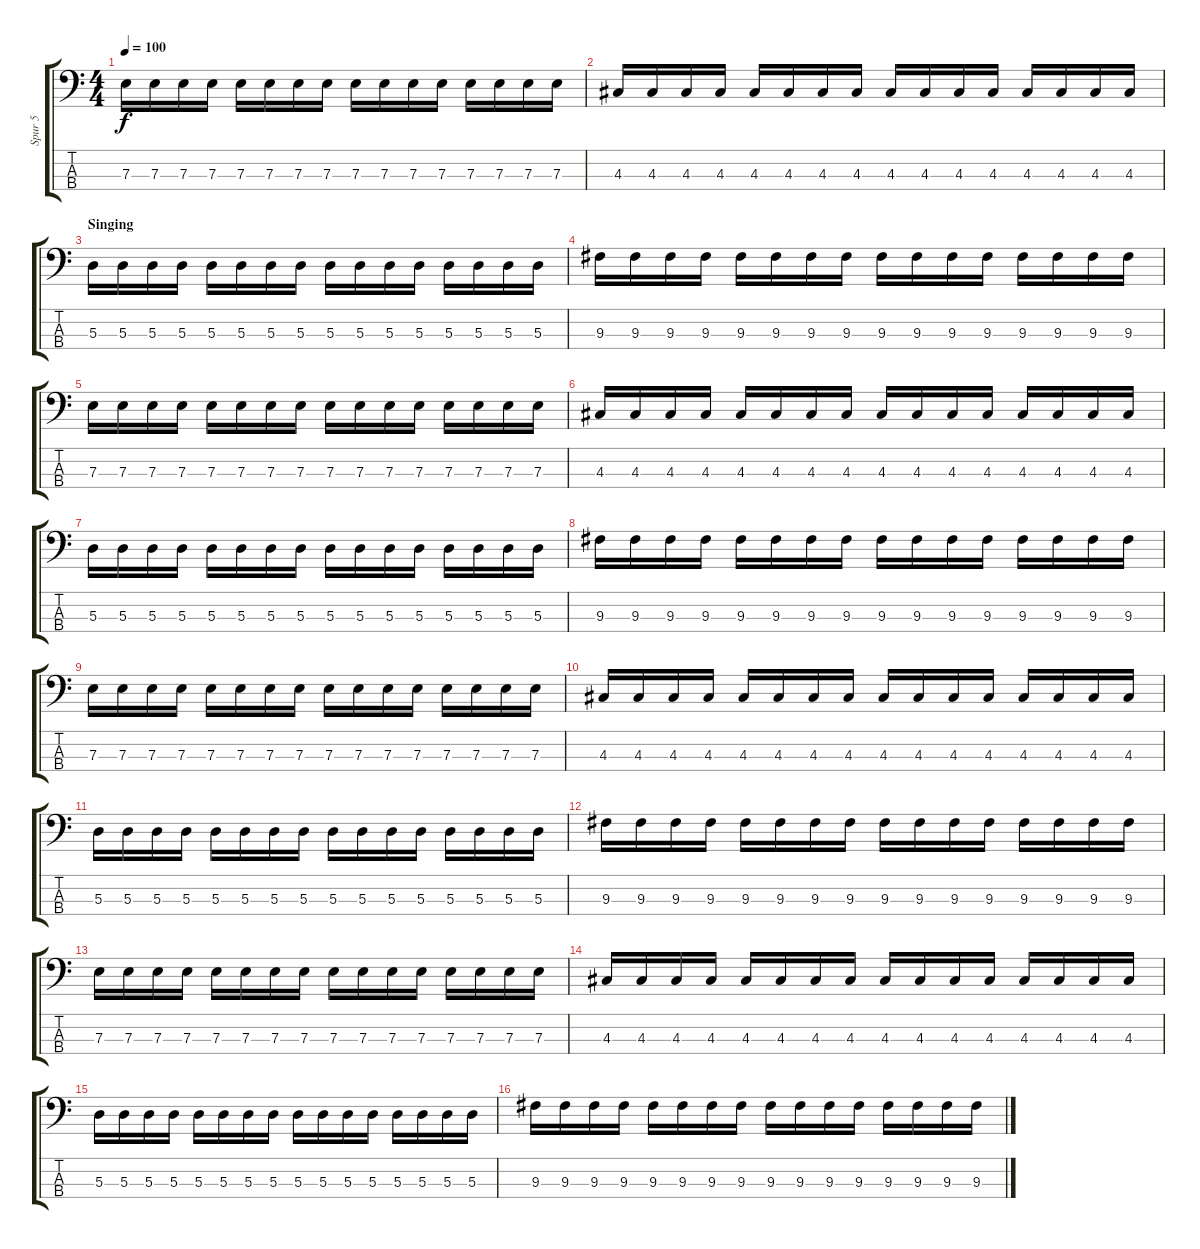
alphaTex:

\track ("Spur 5" "Spur 5") {instrument electricbassfinger}
\staff {score tabs}
\tuning (G2 D2 A1 E1) {hide}
\ts (4 4)
\tempo 100
\clef f4
\ks c
7.3.16{dy f} 7.3.16 7.3.16 7.3.16 7.3.16 7.3.16 7.3.16 7.3.16 7.3.16 7.3.16 7.3.16 7.3.16 7.3.16 7.3.16 7.3.16 7.3.16 |
4.3.16 4.3.16 4.3.16 4.3.16 4.3.16 4.3.16 4.3.16 4.3.16 4.3.16 4.3.16 4.3.16 4.3.16 4.3.16 4.3.16 4.3.16 4.3.16 |
\section ("" "Singing")
5.3.16 5.3.16 5.3.16 5.3.16 5.3.16 5.3.16 5.3.16 5.3.16 5.3.16 5.3.16 5.3.16 5.3.16 5.3.16 5.3.16 5.3.16 5.3.16 |
9.3.16 9.3.16 9.3.16 9.3.16 9.3.16 9.3.16 9.3.16 9.3.16 9.3.16 9.3.16 9.3.16 9.3.16 9.3.16 9.3.16 9.3.16 9.3.16 |
7.3.16 7.3.16 7.3.16 7.3.16 7.3.16 7.3.16 7.3.16 7.3.16 7.3.16 7.3.16 7.3.16 7.3.16 7.3.16 7.3.16 7.3.16 7.3.16 |
4.3.16 4.3.16 4.3.16 4.3.16 4.3.16 4.3.16 4.3.16 4.3.16 4.3.16 4.3.16 4.3.16 4.3.16 4.3.16 4.3.16 4.3.16 4.3.16 |
5.3.16 5.3.16 5.3.16 5.3.16 5.3.16 5.3.16 5.3.16 5.3.16 5.3.16 5.3.16 5.3.16 5.3.16 5.3.16 5.3.16 5.3.16 5.3.16 |
9.3.16 9.3.16 9.3.16 9.3.16 9.3.16 9.3.16 9.3.16 9.3.16 9.3.16 9.3.16 9.3.16 9.3.16 9.3.16 9.3.16 9.3.16 9.3.16 |
7.3.16 7.3.16 7.3.16 7.3.16 7.3.16 7.3.16 7.3.16 7.3.16 7.3.16 7.3.16 7.3.16 7.3.16 7.3.16 7.3.16 7.3.16 7.3.16 |
4.3.16 4.3.16 4.3.16 4.3.16 4.3.16 4.3.16 4.3.16 4.3.16 4.3.16 4.3.16 4.3.16 4.3.16 4.3.16 4.3.16 4.3.16 4.3.16 |
5.3.16 5.3.16 5.3.16 5.3.16 5.3.16 5.3.16 5.3.16 5.3.16 5.3.16 5.3.16 5.3.16 5.3.16 5.3.16 5.3.16 5.3.16 5.3.16 |
9.3.16 9.3.16 9.3.16 9.3.16 9.3.16 9.3.16 9.3.16 9.3.16 9.3.16 9.3.16 9.3.16 9.3.16 9.3.16 9.3.16 9.3.16 9.3.16 |
7.3.16 7.3.16 7.3.16 7.3.16 7.3.16 7.3.16 7.3.16 7.3.16 7.3.16 7.3.16 7.3.16 7.3.16 7.3.16 7.3.16 7.3.16 7.3.16 |
4.3.16 4.3.16 4.3.16 4.3.16 4.3.16 4.3.16 4.3.16 4.3.16 4.3.16 4.3.16 4.3.16 4.3.16 4.3.16 4.3.16 4.3.16 4.3.16 |
5.3.16 5.3.16 5.3.16 5.3.16 5.3.16 5.3.16 5.3.16 5.3.16 5.3.16 5.3.16 5.3.16 5.3.16 5.3.16 5.3.16 5.3.16 5.3.16 |
9.3.16 9.3.16 9.3.16 9.3.16 9.3.16 9.3.16 9.3.16 9.3.16 9.3.16 9.3.16 9.3.16 9.3.16 9.3.16 9.3.16 9.3.16 9.3.16
